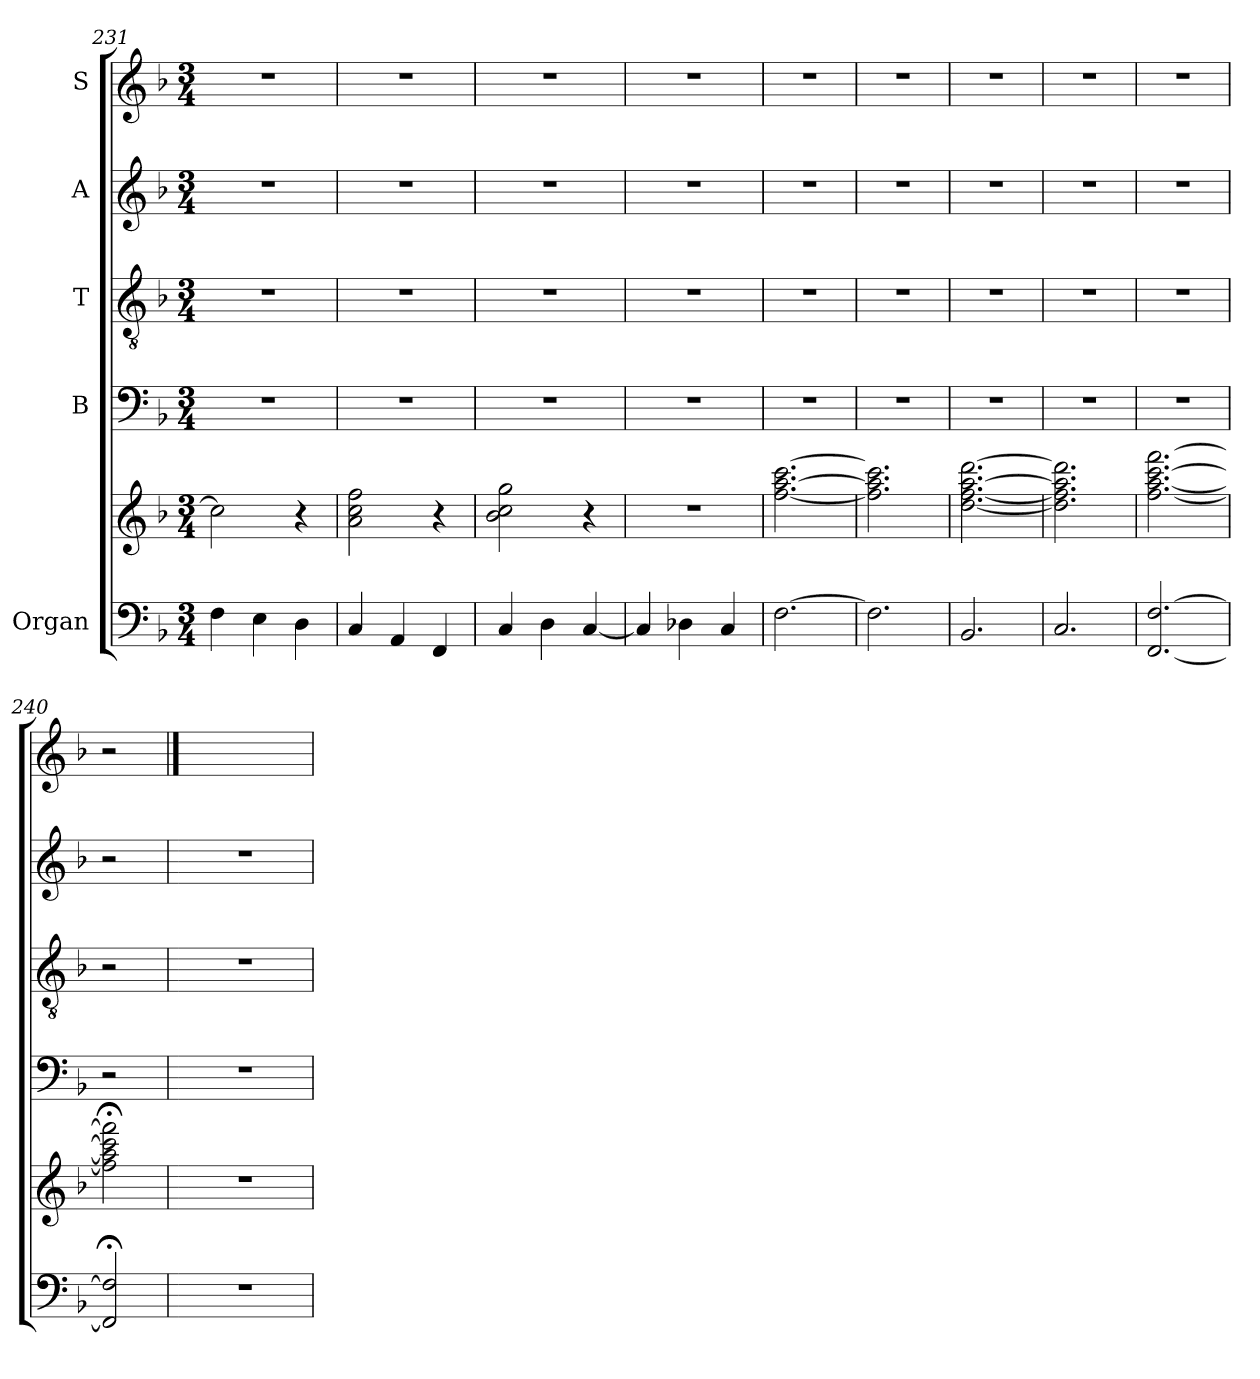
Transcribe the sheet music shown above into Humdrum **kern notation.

**kern	**kern	**kern	**kern	**kern	**kern
*part5	*part5	*part4	*part3	*part2	*part1
*staff6	*staff5	*staff4	*staff3	*staff2	*staff1
*I"Organ	*	*I"B	*I"T	*I"A	*I"S
*clefF4	*clefG2	*clefF4	*clefGv2	*clefG2	*clefG2
*k[b-]	*k[b-]	*k[b-]	*k[b-]	*k[b-]	*k[b-]
*F:	*F:	*F:	*F:	*F:	*F:
*M3/4	*M3/4	*M3/4	*M3/4	*M3/4	*M3/4
=231	=231	=231	=231	=231	=231
!	!	!LO:N:vis=1	!LO:N:vis=1	!LO:N:vis=1	!LO:N:vis=1
4F\	2cc\]	2.r	2.r	2.r	2.r
4E\	.	.	.	.	.
4D\	4r	.	.	.	.
=232	=232	=232	=232	=232	=232
!	!	!LO:N:vis=1	!LO:N:vis=1	!LO:N:vis=1	!LO:N:vis=1
4C/	2a\ 2cc\ 2ff\	2.r	2.r	2.r	2.r
4AA/	.	.	.	.	.
4FF/	4r	.	.	.	.
=233	=233	=233	=233	=233	=233
!	!	!LO:N:vis=1	!LO:N:vis=1	!LO:N:vis=1	!LO:N:vis=1
4C/	2b-\ 2cc\ 2gg\	2.r	2.r	2.r	2.r
4D\	.	.	.	.	.
[4C/	4r	.	.	.	.
=234	=234	=234	=234	=234	=234
!	!LO:N:vis=1	!LO:N:vis=1	!LO:N:vis=1	!LO:N:vis=1	!LO:N:vis=1
4C/]	2.r	2.r	2.r	2.r	2.r
4D-X\	.	.	.	.	.
4C/	.	.	.	.	.
=235	=235	=235	=235	=235	=235
!	!	!LO:N:vis=1	!LO:N:vis=1	!LO:N:vis=1	!LO:N:vis=1
[2.F\	[2.ff\ [2.aa\ [2.ccc\	2.r	2.r	2.r	2.r
=236	=236	=236	=236	=236	=236
!	!	!LO:N:vis=1	!LO:N:vis=1	!LO:N:vis=1	!LO:N:vis=1
2.F\]	2.ff\] 2.aa\] 2.ccc\]	2.r	2.r	2.r	2.r
=237	=237	=237	=237	=237	=237
!	!	!LO:N:vis=1	!LO:N:vis=1	!LO:N:vis=1	!LO:N:vis=1
2.BB-/	[2.dd\ [2.ff\ [2.aa\ [2.ddd\	2.r	2.r	2.r	2.r
=238	=238	=238	=238	=238	=238
!	!	!LO:N:vis=1	!LO:N:vis=1	!LO:N:vis=1	!LO:N:vis=1
2.C/	2.dd\] 2.ff\] 2.aa\] 2.ddd\]	2.r	2.r	2.r	2.r
=239	=239	=239	=239	=239	=239
!	!	!LO:N:vis=1	!LO:N:vis=1	!LO:N:vis=1	!LO:N:vis=1
[2.FF/ [2.F/	[2.ff\ [2.aa\ [2.ccc\ [2.fff\	2.r	2.r	2.r	2.r
=240	=240	=240	=240	=240	=240
2FF/]; 2F/];	2ff\];< 2aa\];< 2ccc\];< 2fff\];<	2r	2r	2r	2r
=241	=241	=241	=241	=241	==241
2.r	2.r	2.r	2.r	2.r	4ryy
.	.	.	.	.	4ryy
.	.	.	.	.	4ryy
=	=	=	=	=	=
*-	*-	*-	*-	*-	*-
